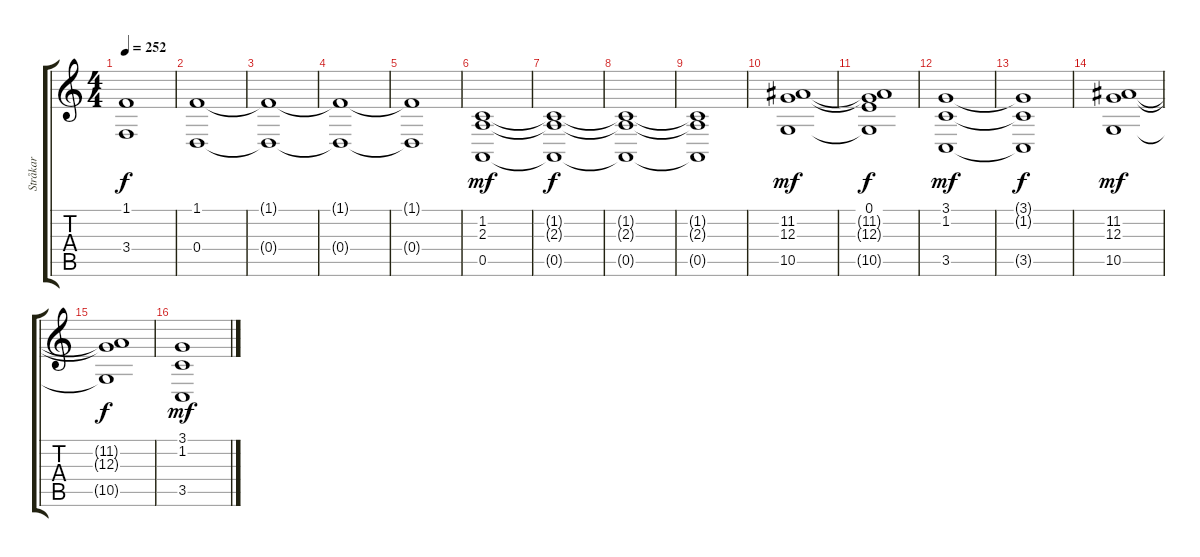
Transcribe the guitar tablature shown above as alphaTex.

\track ("Stråkar" "Stråkar") {instrument synthstrings2}
\staff {score tabs}
\tuning (E4 B3 G3 D3 A2 E2) {hide}
\ts (4 4)
\tempo 252
\clef g2
\ks c
(1.1{t} 3.4{t}).1{dy f} |
(1.1 0.4).1 |
(1.1{t} 0.4{t}).1 |
(1.1{t} 0.4{t}).1 |
(1.1{t} 0.4{t}).1 |
(1.2 2.3 0.5).1{dy mf} |
(1.2{t} 2.3{t} 0.5{t}).1{dy f} |
(1.2{t} 2.3{t} 0.5{t}).1 |
(1.2{t} 2.3{t} 0.5{t}).1 |
(11.2 12.3 10.5).1{dy mf} |
(0.1 11.2{t} 12.3{t} 10.5{t}).1{dy f} |
(3.1 1.2 3.5).1{dy mf} |
(3.1{t} 1.2{t} 3.5{t}).1{dy f} |
(11.2 12.3 10.5).1{dy mf} |
(11.2{t} 12.3{t} 10.5{t}).1{dy f} |
(3.1 1.2 3.5).1{dy mf}
